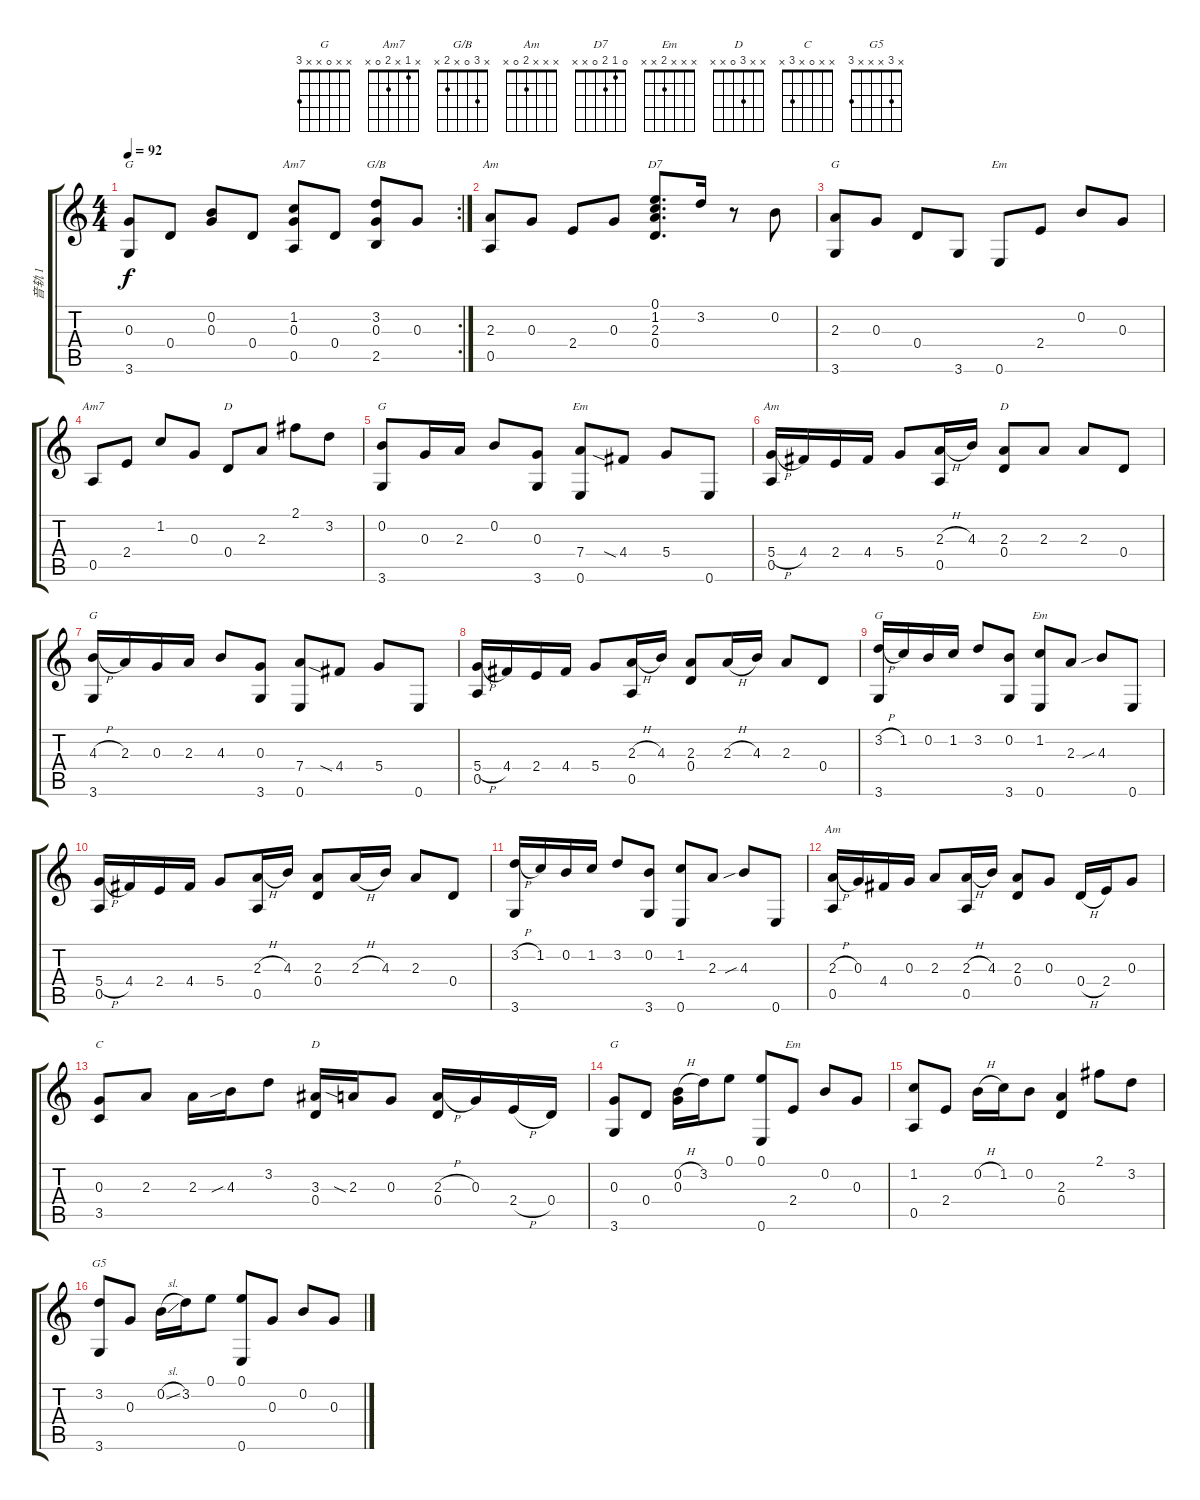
\track ("音轨 1" "音轨 1") {instrument acousticguitarnylon}
\staff {score tabs}
\tuning (E4 B3 G3 D3 A2 E2) {hide}
\chord ("G" x x x x x 3)
\chord ("Am7" x 1 0 x 0 x)
\chord ("G/B" x 3 0 x 2 x)
\chord ("Am" x x 2 x 0 x)
\chord ("D7" 0 1 2 0 x x)
\chord ("G" x x 2 x x 3)
\chord ("Em" x x x 2 x 0)
\chord ("Am7" x 1 x 2 0 x)
\chord ("D" 2 3 2 0 x x)
\chord ("G" x 0 x x x 3)
\chord ("Em" x x x 7 x 0) {firstfret 7}
\chord ("Am" x x x 5 0 x)
\chord ("D" x x 2 0 x x)
\chord ("G" x x 4 x x 3)
\chord ("G" x 3 x x x 3)
\chord ("Em" x 1 2 x x 0)
\chord ("Am" x x x 2 0 x)
\chord ("C" x x 0 x 3 x)
\chord ("D" x x 3 0 x x)
\chord ("G" x x 0 x x 3)
\chord ("Em" x x x 2 x x)
\chord ("G5" x 3 x x x 3)
\rc 2
\ts (4 4)
\tempo 92
\clef g2
\ks c
(0.3 3.6).8{ch "G" dy f} 0.4.8 (0.2 0.3).8 0.4.8 (1.2 0.3 0.5).8{ch "Am7"} 0.4.8 (3.2 0.3 2.5).8{ch "G/B"} 0.3.8 |
(2.3 0.5).8{ch "Am"} 0.3.8 2.4.8 0.3.8 (0.1 1.2 2.3 0.4).8{d ch "D7"} 3.2.16 r.8 0.2.8 |
(2.3 3.6).8{ch "G"} 0.3.8 0.4.8 3.6.8 0.6.8{ch "Em"} 2.4.8 0.2.8 0.3.8 |
0.5.8{ch "Am7"} 2.4.8 1.2.8 0.3.8 0.4.8{ch "D"} 2.3.8 2.1.8 3.2.8 |
(0.2 3.6).8{ch "G"} 0.3.16 2.3.16 0.2.8 (0.3 3.6).8 (7.4 0.6).8{ch "Em"} 4.4{sia}.8 5.4.8 0.6.8 |
(5.4{h} 0.5).16{ch "Am"} 4.4.16 2.4.16 4.4.16 5.4.8 (2.3{h} 0.5).16 4.3.16 (2.3 0.4).8{ch "D"} 2.3.8 2.3.8 0.4.8 |
(4.3{h} 3.6).16{ch "G"} 2.3.16 0.3.16 2.3.16 4.3.8 (0.3 3.6).8 (7.4 0.6).8 4.4{sia}.8 5.4.8 0.6.8 |
(5.4{h} 0.5).16 4.4.16 2.4.16 4.4.16 5.4.8 (2.3{h} 0.5).16 4.3.16 (2.3 0.4).8 2.3{h}.16 4.3.16 2.3.8 0.4.8 |
(3.2{h} 3.6).16{ch "G"} 1.2.16 0.2.16 1.2.16 3.2.8 (0.2 3.6).8 (1.2 0.6).8{ch "Em"} 2.3.8 4.3{sib}.8 0.6.8 |
(5.4{h} 0.5).16 4.4.16 2.4.16 4.4.16 5.4.8 (2.3{h} 0.5).16 4.3.16 (2.3 0.4).8 2.3{h}.16 4.3.16 2.3.8 0.4.8 |
(3.2{h} 3.6).16 1.2.16 0.2.16 1.2.16 3.2.8 (0.2 3.6).8 (1.2 0.6).8 2.3.8 4.3{sib}.8 0.6.8 |
(2.3{h} 0.5).16{ch "Am"} 0.3.16 4.4.16 0.3.16 2.3.8 (2.3{h} 0.5).16 4.3.16 (2.3 0.4).8 0.3.8 0.4{h}.16 2.4.16 0.3.8 |
(0.3 3.5).8{ch "C"} 2.3.8 2.3.16 4.3{sib}.16 3.2.8 (3.3 0.4).16{ch "D"} 2.3{sia}.16 0.3.8 (2.3{h} 0.4).16 0.3.16 2.4{h}.16 0.4.16 |
(0.3 3.6).8{ch "G"} 0.4.8 (0.2{h} 0.3).16 3.2.16 0.1.8 (0.1 0.6).8 2.4.8{ch "Em"} 0.2.8 0.3.8 |
(1.2 0.5).8 2.4.8 0.2{h}.16 1.2.16 0.2.8 (2.3 0.4).4 2.1.8 3.2.8 |
(3.2 3.6).8{ch "G5"} 0.3.8 0.2{sl}.16 3.2.16 0.1.8 (0.1 0.6).8 0.3.8 0.2.8 0.3.8
